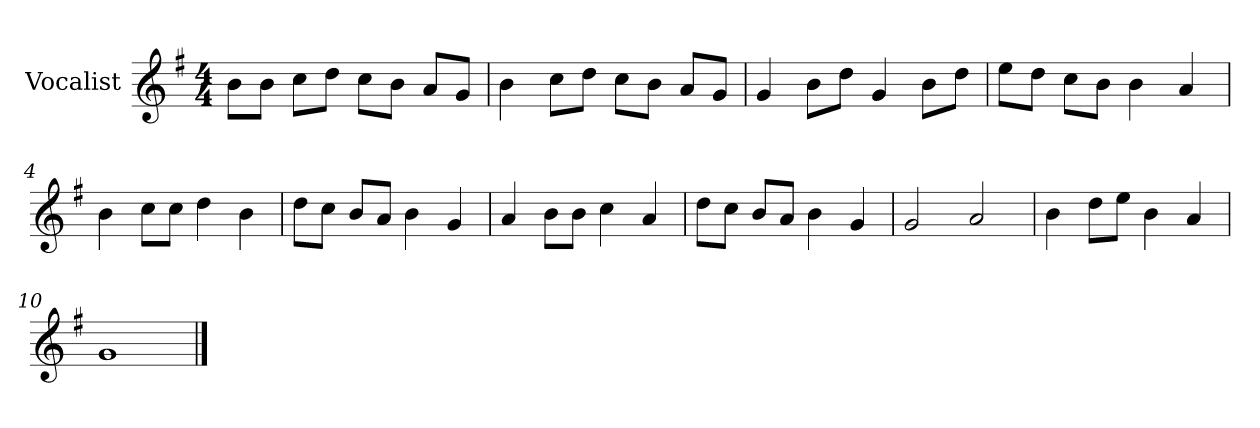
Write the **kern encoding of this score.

**kern
*part1
*staff1
*I"Vocalist
*k[f#]
*G:
*M4/4
=
8bL
8bJ
8ccL
8ddJ
8ccL
8bJ
8aL
8gJ
=1
4b
8ccL
8ddJ
8ccL
8bJ
8aL
8gJ
=2
4g
8bL
8ddJ
4g
8bL
8ddJ
=3
8eeL
8ddJ
8ccL
8bJ
4b
4a
=4
4b
8ccL
8ccJ
4dd
4b
=5
8ddL
8ccJ
8bL
8aJ
4b
4g
=6
4a
8bL
8bJ
4cc
4a
=7
8ddL
8ccJ
8bL
8aJ
4b
4g
=8
2g
2a
=9
4b
8ddL
8eeJ
4b
4a
=10
1g
==
*-
